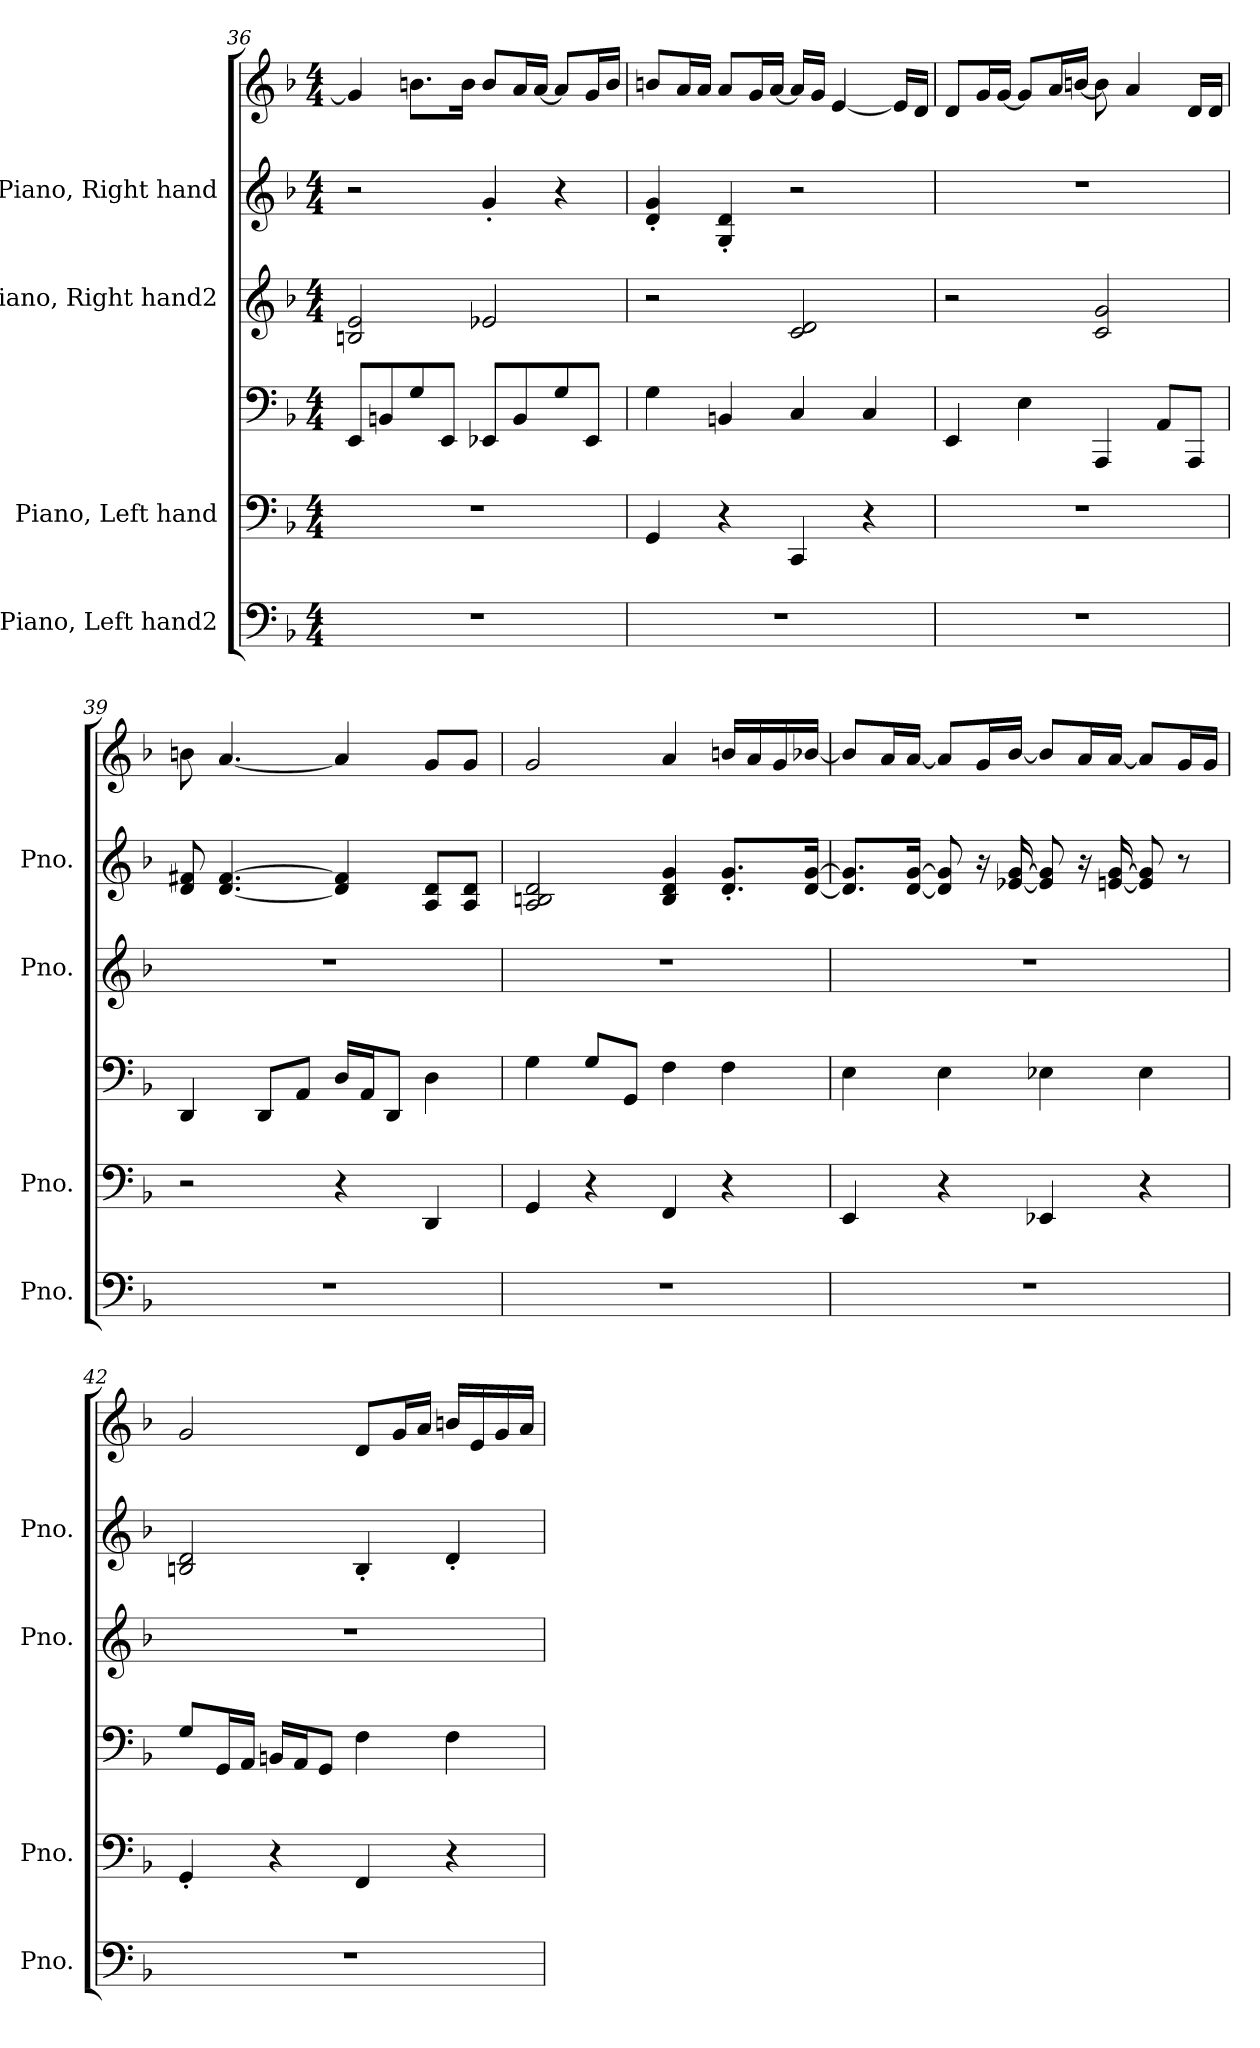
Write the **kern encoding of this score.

**kern	**kern	**kern	**kern	**kern	**kern
*part4	*part3	*part3	*part2	*part1	*part1
*staff6	*staff5	*staff4	*staff3	*staff2	*staff1
*I"Piano, Left hand2	*I"Piano, Left hand	*	*I"Piano, Right hand2	*I"Piano, Right hand	*
*I'Pno.	*I'Pno.	*	*I'Pno.	*I'Pno.	*
*clefF4	*clefF4	*clefF4	*clefG2	*clefG2	*clefG2
*k[b-]	*k[b-]	*k[b-]	*k[b-]	*k[b-]	*k[b-]
*M4/4	*M4/4	*M4/4	*M4/4	*M4/4	*M4/4
=36	=36	=36	=36	=36	=36
1r	1r	8EE/L	2Bn/ 2e/	2r	4g/]
.	.	8BBn/	.	.	.
.	.	8G/	.	.	8.bn\L
.	.	8EE/J	.	.	.
.	.	.	.	.	16b\Jk
.	.	8EE-X/L	2e-X/	4g'/	8b/L
.	.	8BB/	.	.	16a/L
.	.	.	.	.	[16a/JJ
.	.	8G/	.	4r	8a/L]
.	.	8EE-/J	.	.	16g/L
.	.	.	.	.	16b/JJ
=37	=37	=37	=37	=37	=37
1r	4GG/	4G\	2r	4d/' 4g/'	8bn/L
.	.	.	.	.	16a/L
.	.	.	.	.	16a/JJ
.	4r	4BBn/	.	4G/' 4d/'	8a/L
.	.	.	.	.	16g/L
.	.	.	.	.	[16a/JJ
.	4CC/	4C/	2c/ 2d/	2r	16a/LL]
.	.	.	.	.	16g/JJ
.	.	.	.	.	[4e/
.	4r	4C/	.	.	.
.	.	.	.	.	16e/LL]
.	.	.	.	.	16d/JJ
!!LO:PB:g=z
=38	=38	=38	=38	=38	=38
1r	1r	4EE/	2r	1r	8d/L
.	.	.	.	.	16g/L
.	.	.	.	.	[16g/JJ
.	.	4E\	.	.	8g/L]
.	.	.	.	.	16a/L
.	.	.	.	.	[16bn/JJ
.	.	4AAA/	2c/ 2g/	.	8b\]
.	.	.	.	.	4a/
.	.	8AA/L	.	.	.
.	.	8AAA/J	.	.	16d/LL
.	.	.	.	.	16d/JJ
=39	=39	=39	=39	=39	=39
1r	2r	4DD/	1r	8d/ 8f#X/	8bn\
.	.	.	.	[4.d/ [4.f#/	[4.a/
.	.	8DD/L	.	.	.
.	.	8AA/J	.	.	.
.	4r	16D/LL	.	4d/] 4f#/]	4a/]
.	.	16AA/J	.	.	.
.	.	8DD/J	.	.	.
.	4DD/	4D\	.	8A/ 8d/L	8g/L
.	.	.	.	8A/ 8d/J	8g/J
=40	=40	=40	=40	=40	=40
1r	4GG/	4G\	1r	2A/ 2Bn/ 2d/	2g/
.	4r	8G/L	.	.	.
.	.	8GG/J	.	.	.
.	4FF/	4F\	.	4B/ 4d/ 4g/	4a/
.	4r	4F\	.	8.d/' 8.g/'L	16bn/LL
.	.	.	.	.	16a/
.	.	.	.	.	16g/
.	.	.	.	[16d/ [16g/Jk	[16b-X/JJ
!!LO:LB:g=z
=41	=41	=41	=41	=41	=41
1r	4EE/	4E\	1r	8.d/] 8.g/]L	8b-/L]
.	.	.	.	.	16a/L
.	.	.	.	[16d/ [16g/Jk	[16a/JJ
.	4r	4E\	.	8d/] 8g/]	8a/L]
.	.	.	.	16r	16g/L
.	.	.	.	[16e-X/ [16g/	[16b-/JJ
.	4EE-X/	4E-X\	.	8e-/] 8g/]	8b-/L]
.	.	.	.	16r	16a/L
.	.	.	.	[16en/ [16g/	[16a/JJ
.	4r	4E-\	.	8e/] 8g/]	8a/L]
.	.	.	.	8r	16g/L
.	.	.	.	.	16g/JJ
=42	=42	=42	=42	=42	=42
1r	4GG'/	8G/L	1r	2Bn/ 2d/	2g/
.	.	16GG/L	.	.	.
.	.	16AA/JJ	.	.	.
.	4r	16BBn/LL	.	.	.
.	.	16AA/J	.	.	.
.	.	8GG/J	.	.	.
.	4FF/	4F\	.	4B'/	8d/L
.	.	.	.	.	16g/L
.	.	.	.	.	16a/JJ
.	4r	4F\	.	4d'/	16bn/LL
.	.	.	.	.	16e/
.	.	.	.	.	16g/
.	.	.	.	.	16a/JJ
=	=	=	=	=	=
*-	*-	*-	*-	*-	*-
